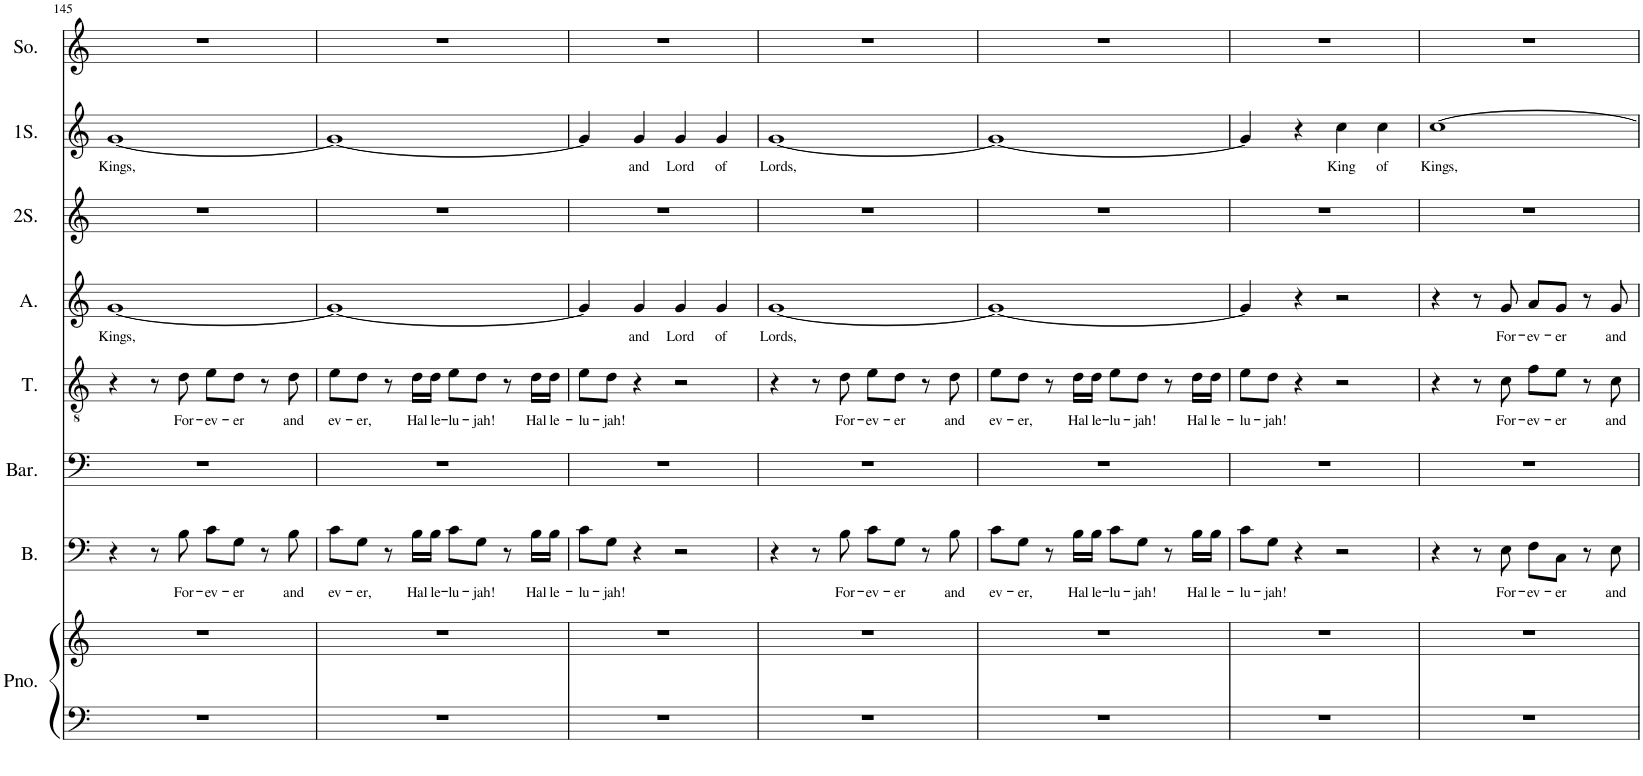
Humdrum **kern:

**kern	**kern	**kern	**text	**kern	**kern	**text	**kern	**text	**kern	**kern	**text	**kern
*part8	*part8	*part7	*part7	*part6	*part5	*part5	*part4	*part4	*part3	*part2	*part2	*part1
*staff9	*staff8	*staff7	*staff7	*staff6	*staff5	*staff5	*staff4	*staff4	*staff3	*staff2	*staff2	*staff1
*I"Piano	*	*I"Bass	*	*I"Baritone	*I"Tenor	*	*I"Alto	*	*I"2.Soprano	*I"1.Soprano	*	*I"Solo
*I'Pno.	*	*I'B.	*	*I'Bar.	*I'T.	*	*I'A.	*	*I'2S.	*I'1S.	*	*I'So.
!!LO:PB:g=z
*clefF4	*clefG2	*clefF4	*	*clefF4	*clefGv2	*	*clefG2	*	*clefG2	*clefG2	*	*clefG2
*k[]	*k[]	*k[]	*	*k[]	*k[]	*	*k[]	*	*k[]	*k[]	*	*k[]
*M4/4	*M4/4	*M4/4	*	*M4/4	*M4/4	*	*M4/4	*	*M4/4	*M4/4	*	*M4/4
=145	=145	=145	=145	=145	=145	=145	=145	=145	=145	=145	=145	=145
!	!	!	!	!	!	!	!	!LO:LY:b	!	!	!LO:LY:b	!
1r	1r	4r	.	1r	4r	.	[1g	Kings,	1r	[1g	Kings,	1r
.	.	8r	.	.	8r	.	.	.	.	.	.	.
!	!	!	!LO:LY:b	!	!	!LO:LY:b	!	!	!	!	!	!
.	.	8B\	For-	.	8d\	For-	.	.	.	.	.	.
!	!	!	!LO:LY:b	!	!	!LO:LY:b	!	!	!	!	!	!
.	.	8c\L	-ev-	.	8e\L	-ev-	.	.	.	.	.	.
!	!	!	!LO:LY:b	!	!	!LO:LY:b	!	!	!	!	!	!
.	.	8G\J	-er	.	8d\J	-er	.	.	.	.	.	.
.	.	8r	.	.	8r	.	.	.	.	.	.	.
!	!	!	!LO:LY:b	!	!	!LO:LY:b	!	!	!	!	!	!
.	.	8B\	and	.	8d\	and	.	.	.	.	.	.
=146	=146	=146	=146	=146	=146	=146	=146	=146	=146	=146	=146	=146
!	!	!	!LO:LY:b	!	!	!LO:LY:b	!	!	!	!	!	!
1r	1r	8c\L	ev-	1r	8e\L	ev-	1g_	.	1r	1g_	.	1r
!	!	!	!LO:LY:b	!	!	!LO:LY:b	!	!	!	!	!	!
.	.	8G\J	-er,	.	8d\J	-er,	.	.	.	.	.	.
.	.	8r	.	.	8r	.	.	.	.	.	.	.
!	!	!	!LO:LY:b	!	!	!LO:LY:b	!	!	!	!	!	!
.	.	16B\LL	Hal-	.	16d\LL	Hal-	.	.	.	.	.	.
!	!	!	!LO:LY:b	!	!	!LO:LY:b	!	!	!	!	!	!
.	.	16B\JJ	-le-	.	16d\JJ	-le-	.	.	.	.	.	.
!	!	!	!LO:LY:b	!	!	!LO:LY:b	!	!	!	!	!	!
.	.	8c\L	-lu-	.	8e\L	-lu-	.	.	.	.	.	.
!	!	!	!LO:LY:b	!	!	!LO:LY:b	!	!	!	!	!	!
.	.	8G\J	-jah!	.	8d\J	-jah!	.	.	.	.	.	.
.	.	8r	.	.	8r	.	.	.	.	.	.	.
!	!	!	!LO:LY:b	!	!	!LO:LY:b	!	!	!	!	!	!
.	.	16B\LL	Hal-	.	16d\LL	Hal-	.	.	.	.	.	.
!	!	!	!LO:LY:b	!	!	!LO:LY:b	!	!	!	!	!	!
.	.	16B\JJ	-le-	.	16d\JJ	-le-	.	.	.	.	.	.
=147	=147	=147	=147	=147	=147	=147	=147	=147	=147	=147	=147	=147
!	!	!	!LO:LY:b	!	!	!LO:LY:b	!	!	!	!	!	!
1r	1r	8c\L	-lu-	1r	8e\L	-lu-	4g/]	.	1r	4g/]	.	1r
!	!	!	!LO:LY:b	!	!	!LO:LY:b	!	!	!	!	!	!
.	.	8G\J	-jah!	.	8d\J	-jah!	.	.	.	.	.	.
!	!	!	!	!	!	!	!	!LO:LY:b	!	!	!LO:LY:b	!
.	.	4r	.	.	4r	.	4g/	and	.	4g/	and	.
!	!	!	!	!	!	!	!	!LO:LY:b	!	!	!LO:LY:b	!
.	.	2r	.	.	2r	.	4g/	Lord	.	4g/	Lord	.
!	!	!	!	!	!	!	!	!LO:LY:b	!	!	!LO:LY:b	!
.	.	.	.	.	.	.	4g/	of	.	4g/	of	.
=148	=148	=148	=148	=148	=148	=148	=148	=148	=148	=148	=148	=148
!	!	!	!	!	!	!	!	!LO:LY:b	!	!	!LO:LY:b	!
1r	1r	4r	.	1r	4r	.	[1g	Lords,	1r	[1g	Lords,	1r
.	.	8r	.	.	8r	.	.	.	.	.	.	.
!	!	!	!LO:LY:b	!	!	!LO:LY:b	!	!	!	!	!	!
.	.	8B\	For-	.	8d\	For-	.	.	.	.	.	.
!	!	!	!LO:LY:b	!	!	!LO:LY:b	!	!	!	!	!	!
.	.	8c\L	-ev-	.	8e\L	-ev-	.	.	.	.	.	.
!	!	!	!LO:LY:b	!	!	!LO:LY:b	!	!	!	!	!	!
.	.	8G\J	-er	.	8d\J	-er	.	.	.	.	.	.
.	.	8r	.	.	8r	.	.	.	.	.	.	.
!	!	!	!LO:LY:b	!	!	!LO:LY:b	!	!	!	!	!	!
.	.	8B\	and	.	8d\	and	.	.	.	.	.	.
=149	=149	=149	=149	=149	=149	=149	=149	=149	=149	=149	=149	=149
!	!	!	!LO:LY:b	!	!	!LO:LY:b	!	!	!	!	!	!
1r	1r	8c\L	ev-	1r	8e\L	ev-	1g_	.	1r	1g_	.	1r
!	!	!	!LO:LY:b	!	!	!LO:LY:b	!	!	!	!	!	!
.	.	8G\J	-er,	.	8d\J	-er,	.	.	.	.	.	.
.	.	8r	.	.	8r	.	.	.	.	.	.	.
!	!	!	!LO:LY:b	!	!	!LO:LY:b	!	!	!	!	!	!
.	.	16B\LL	Hal-	.	16d\LL	Hal-	.	.	.	.	.	.
!	!	!	!LO:LY:b	!	!	!LO:LY:b	!	!	!	!	!	!
.	.	16B\JJ	-le-	.	16d\JJ	-le-	.	.	.	.	.	.
!	!	!	!LO:LY:b	!	!	!LO:LY:b	!	!	!	!	!	!
.	.	8c\L	-lu-	.	8e\L	-lu-	.	.	.	.	.	.
!	!	!	!LO:LY:b	!	!	!LO:LY:b	!	!	!	!	!	!
.	.	8G\J	-jah!	.	8d\J	-jah!	.	.	.	.	.	.
.	.	8r	.	.	8r	.	.	.	.	.	.	.
!	!	!	!LO:LY:b	!	!	!LO:LY:b	!	!	!	!	!	!
.	.	16B\LL	Hal-	.	16d\LL	Hal-	.	.	.	.	.	.
!	!	!	!LO:LY:b	!	!	!LO:LY:b	!	!	!	!	!	!
.	.	16B\JJ	-le-	.	16d\JJ	-le-	.	.	.	.	.	.
=150	=150	=150	=150	=150	=150	=150	=150	=150	=150	=150	=150	=150
!	!	!	!LO:LY:b	!	!	!LO:LY:b	!	!	!	!	!	!
1r	1r	8c\L	-lu-	1r	8e\L	-lu-	4g/]	.	1r	4g/]	.	1r
!	!	!	!LO:LY:b	!	!	!LO:LY:b	!	!	!	!	!	!
.	.	8G\J	-jah!	.	8d\J	-jah!	.	.	.	.	.	.
.	.	4r	.	.	4r	.	4r	.	.	4r	.	.
!	!	!	!	!	!	!	!	!	!	!	!LO:LY:b	!
.	.	2r	.	.	2r	.	2r	.	.	4cc\	King	.
!	!	!	!	!	!	!	!	!	!	!	!LO:LY:b	!
.	.	.	.	.	.	.	.	.	.	4cc\	of	.
=151	=151	=151	=151	=151	=151	=151	=151	=151	=151	=151	=151	=151
!	!	!	!	!	!	!	!	!	!	!	!LO:LY:b	!
1r	1r	4r	.	1r	4r	.	4r	.	1r	[1cc	Kings,	1r
.	.	8r	.	.	8r	.	8r	.	.	.	.	.
!	!	!	!LO:LY:b	!	!	!LO:LY:b	!	!LO:LY:b	!	!	!	!
.	.	8E\	For-	.	8c\	For-	8g/	For-	.	.	.	.
!	!	!	!LO:LY:b	!	!	!LO:LY:b	!	!LO:LY:b	!	!	!	!
.	.	8F\L	-ev-	.	8f\L	-ev-	8a/L	-ev-	.	.	.	.
!	!	!	!LO:LY:b	!	!	!LO:LY:b	!	!LO:LY:b	!	!	!	!
.	.	8C\J	-er	.	8e\J	-er	8g/J	-er	.	.	.	.
.	.	8r	.	.	8r	.	8r	.	.	.	.	.
!	!	!	!LO:LY:b	!	!	!LO:LY:b	!	!LO:LY:b	!	!	!	!
.	.	8E\	and	.	8c\	and	8g/	and	.	.	.	.
=	=	=	=	=	=	=	=	=	=	=	=	=
*-	*-	*-	*-	*-	*-	*-	*-	*-	*-	*-	*-	*-
